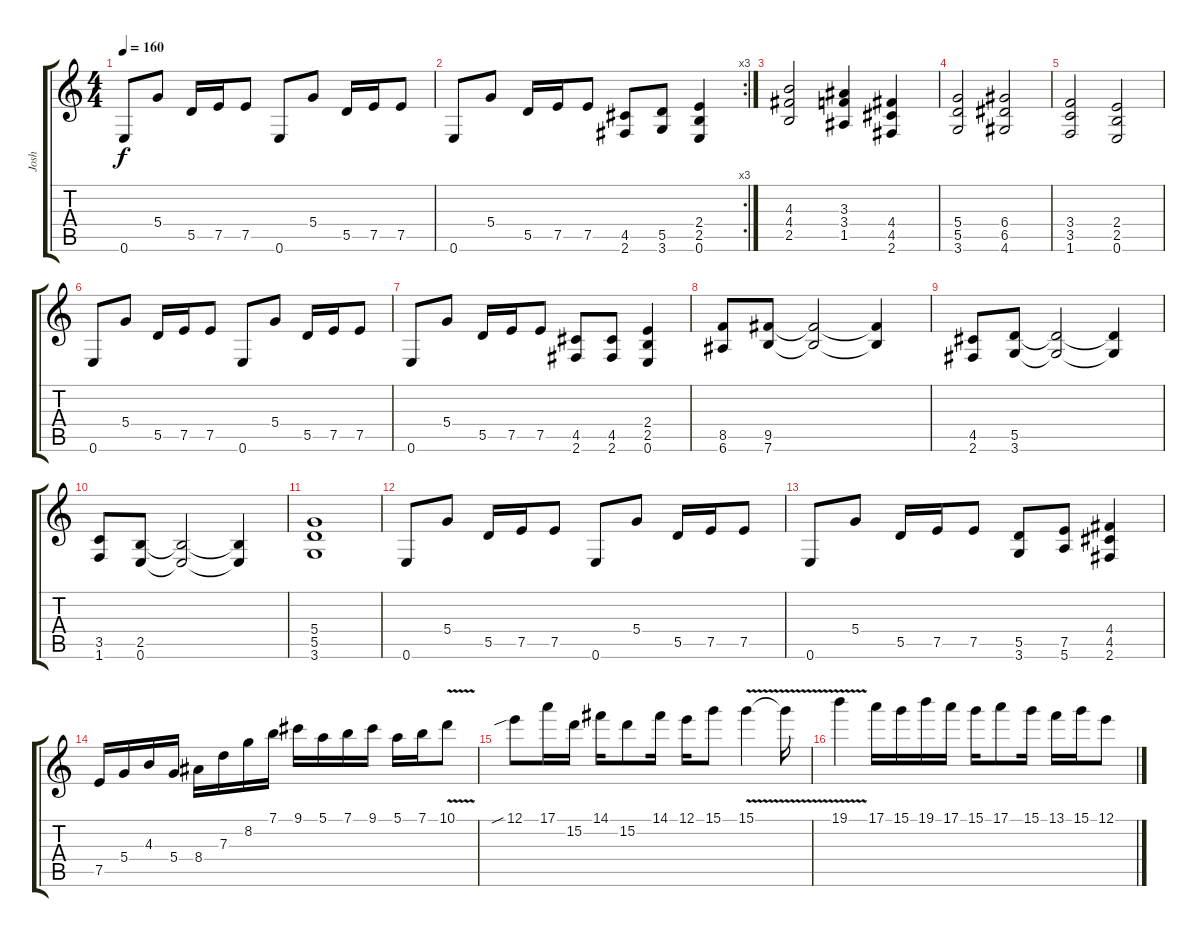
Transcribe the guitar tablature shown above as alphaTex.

\track ("Josh" "Josh") {instrument distortionguitar}
\staff {score tabs}
\tuning (E4 B3 G3 D3 A2 E2) {hide}
\ts (4 4)
\tempo 160
\clef g2
\ks c
0.6.8{dy f} 5.4.8 5.5.16 7.5.16 7.5.8 0.6.8 5.4.8 5.5.16 7.5.16 7.5.8 |
\rc 3
0.6.8 5.4.8 5.5.16 7.5.16 7.5.8 (4.5 2.6).8 (5.5 3.6).8 (2.4 2.5 0.6).4 |
(4.3 4.4 2.5).2 (3.3 3.4 1.5).4 (4.4 4.5 2.6).4 |
(5.4 5.5 3.6).2 (6.4 6.5 4.6).2 |
(3.4 3.5 1.6).2 (2.4 2.5 0.6).2 |
0.6.8 5.4.8 5.5.16 7.5.16 7.5.8 0.6.8 5.4.8 5.5.16 7.5.16 7.5.8 |
0.6.8 5.4.8 5.5.16 7.5.16 7.5.8 (4.5 2.6).8 (4.5 2.6).8 (2.4 2.5 0.6).4 |
(8.5 6.6).8 (9.5 7.6).8 (9.5{t} 7.6{t}).2 (9.5{t} 7.6{t}).4 |
(4.5 2.6).8 (5.5 3.6).8 (5.5{t} 3.6{t}).2 (5.5{t} 3.6{t}).4 |
(3.5 1.6).8 (2.5 0.6).8 (2.5{t} 0.6{t}).2 (2.5{t} 0.6{t}).4 |
(5.4 5.5 3.6).1 |
0.6.8 5.4.8 5.5.16 7.5.16 7.5.8 0.6.8 5.4.8 5.5.16 7.5.16 7.5.8 |
0.6.8 5.4.8 5.5.16 7.5.16 7.5.8 (5.5 3.6).8 (7.5 5.6).8 (4.4 4.5 2.6).4 |
7.5.16 5.4.16 4.3.16 5.4.16 8.4.16 7.3.16 8.2.16 7.1.16 9.1.16 5.1.16 7.1.16 9.1.16 5.1.16 7.1.16 10.1{v}.8 |
12.1{sib}.8 17.1.16 15.2.16 14.1.16 15.2.8 14.1.16 12.1.16 15.1.8 15.1{v}.4 15.1{t}.16 |
19.1{v}.4 17.1.16 15.1.16 19.1.16 17.1.16 15.1.16 17.1.8 15.1.16 13.1.16 15.1.16 12.1.8
